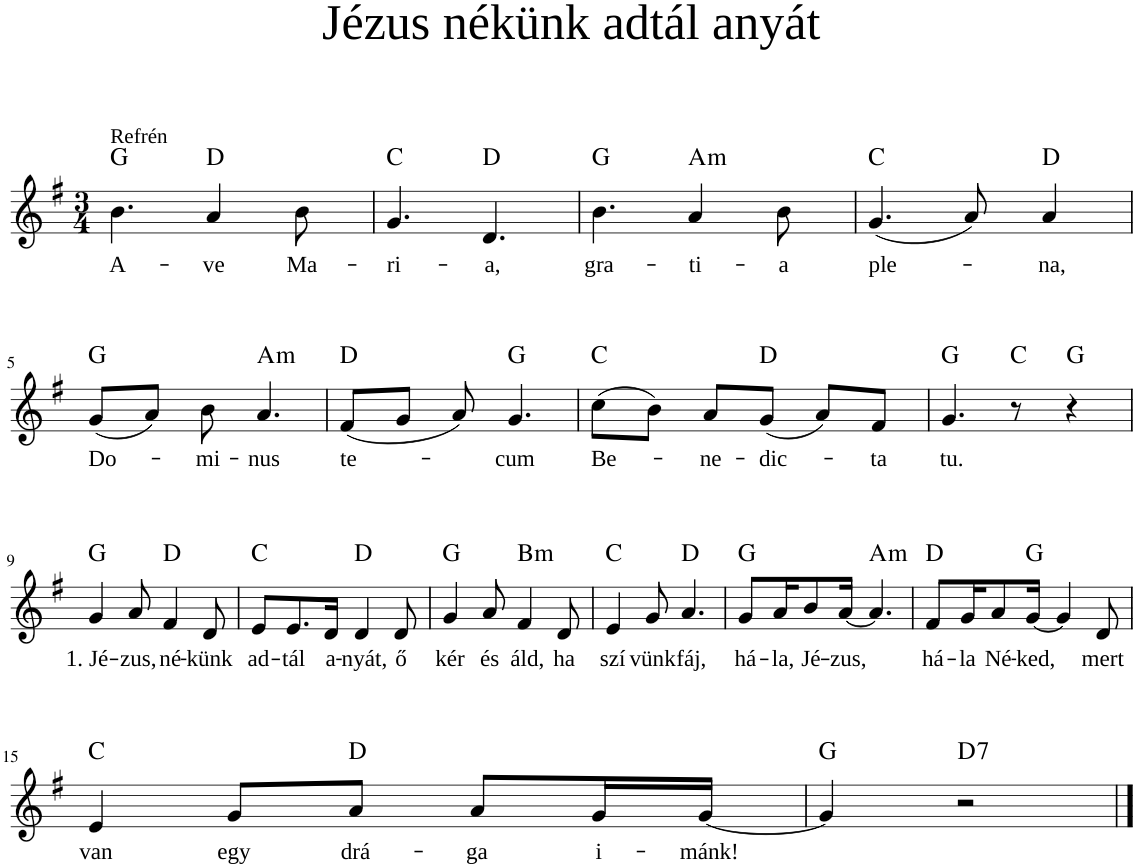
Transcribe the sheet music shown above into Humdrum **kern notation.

**kern	**text	**harte
*part1	*part1	*part1
*staff1	*staff1	*
*I"Voice	*	*
*clefG2	*	*
*k[f#]	*	*
*M3/4	*	*
=1	=1	=1
!LO:TX:a:t=Refrén	!	!
!	!LO:LY:b	!
4.b\	A-	G:maj
!	!LO:LY:b	!
4a/	-ve	D:maj
!	!LO:LY:b	!
8b\	Ma-	.
=2	=2	=2
!	!LO:LY:b	!
4.g/	-ri-	C:maj
!	!LO:LY:b	!
4.d/	-a,	D:maj
=3	=3	=3
!	!LO:LY:b	!
4.b\	gra-	G:maj
!	!LO:LY:b	!LO:H:kt=m
4a/	-ti-	A:min
!	!LO:LY:b	!
8b\	-a	.
=4	=4	=4
!	!LO:LY:b	!
(4.g/	ple-	C:maj
8a/)	.	.
!	!LO:LY:b	!
4a/	-na,	D:maj
!!LO:LB:g=z
=5	=5	=5
!	!LO:LY:b	!
(8g/L	Do-	G:maj
8a/J)	.	.
!	!LO:LY:b	!
8b\	-mi-	.
!	!LO:LY:b	!LO:H:kt=m
4.a/	-nus	A:min
=6	=6	=6
!	!LO:LY:b	!
(8f#/L	te-	D:maj
8g/J	.	.
8a/)	.	.
!	!LO:LY:b	!
4.g/	-cum	G:maj
=7	=7	=7
!	!LO:LY:b	!
(8cc\L	Be-	C:maj
8b\J)	.	.
!	!LO:LY:b	!
8a/L	-ne-	.
!	!LO:LY:b	!
(8g/J	dic-	D:maj
8a/L)	.	.
!	!LO:LY:b	!
8f#/J	-ta	.
=8	=8	=8
!	!LO:LY:b	!
4.g/	tu.	G:maj
8r	.	C:maj
4r	.	G:maj
!!LO:LB:g=z
=9	=9	=9
!	!LO:LY:b	!
4g/	1. Jé-	G:maj
!	!LO:LY:b	!
8a/	-zus,	.
!	!LO:LY:b	!
4f#/	né-	D:maj
!	!LO:LY:b	!
8d/	-künk	.
=10	=10	=10
!	!LO:LY:b	!
8e/L	ad-	C:maj
!	!LO:LY:b	!
8.e/	-tál	.
!	!LO:LY:b	!
16d/Jk	a-	.
!	!LO:LY:b	!
4d/	-nyát,	D:maj
!	!LO:LY:b	!
8d/	ő	.
=11	=11	=11
!	!LO:LY:b	!
4g/	kér	G:maj
!	!LO:LY:b	!
8a/	és	.
!	!LO:LY:b	!LO:H:kt=m
4f#/	áld,	B:min
!	!LO:LY:b	!
8d/	ha	.
=12	=12	=12
!	!LO:LY:b	!
4e/	szí-	C:maj
!	!LO:LY:b	!
8g/	-vünk	.
!	!LO:LY:b	!
4.a/	fáj,	D:maj
=13	=13	=13
!	!LO:LY:b	!
8g/L	há-	G:maj
!	!LO:LY:b	!
16a/K	-la,	.
!	!LO:LY:b	!
8b/	Jé-	.
!	!LO:LY:b	!
[16a/Jk	-zus,	.
!	!	!LO:H:kt=m
4.a/]	.	A:min
=14	=14	=14
!	!LO:LY:b	!
8f#/L	há-	D:maj
!	!LO:LY:b	!
16g/K	-la	.
!	!LO:LY:b	!
8a/	Né-	.
!	!LO:LY:b	!
[16g/Jk	-ked,	G:maj
4g/]	.	.
!	!LO:LY:b	!
8d/	mert	.
!!LO:LB:g=z
=15	=15	=15
!	!LO:LY:b	!
4e/	van	C:maj
!	!LO:LY:b	!
8g/L	egy	.
!	!LO:LY:b	!
8a/J	drá-	D:maj
!	!LO:LY:b	!
8a/L	-ga	.
!	!LO:LY:b	!
16g/L	i-	.
!	!LO:LY:b	!
[16g/JJ	-mánk!	.
=16	=16	=16
4g/]	.	G:maj
!	!	!LO:H:kt=7
2r	.	D:7
==	==	==
*-	*-	*-
